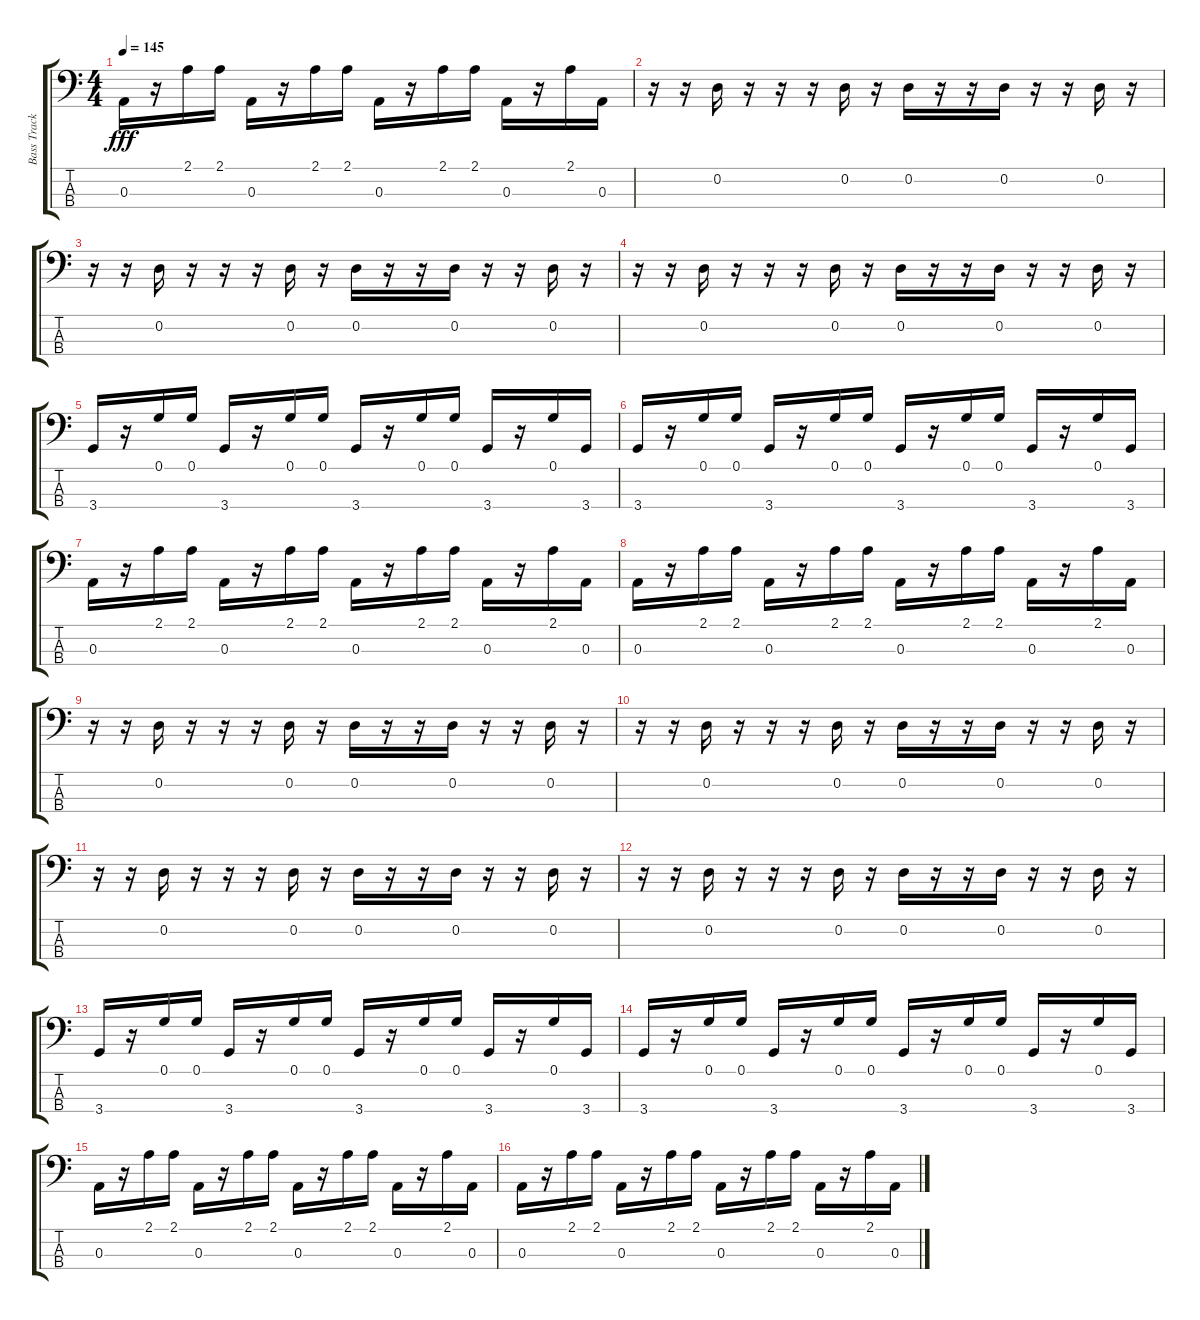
\track ("Bass Track" "Bass Track") {instrument synthbass2}
\staff {score tabs}
\tuning (G2 D2 A1 E1) {hide}
\ts (4 4)
\tempo 145
\clef f4
\ks c
0.3.16{dy fff} r.16 2.1.16 2.1.16 0.3.16 r.16 2.1.16 2.1.16 0.3.16 r.16 2.1.16 2.1.16 0.3.16 r.16 2.1.16 0.3.16 |
r.16 r.16 0.2.16 r.16 r.16 r.16 0.2.16 r.16 0.2.16 r.16 r.16 0.2.16 r.16 r.16 0.2.16 r.16 |
r.16 r.16 0.2.16 r.16 r.16 r.16 0.2.16 r.16 0.2.16 r.16 r.16 0.2.16 r.16 r.16 0.2.16 r.16 |
r.16 r.16 0.2.16 r.16 r.16 r.16 0.2.16 r.16 0.2.16 r.16 r.16 0.2.16 r.16 r.16 0.2.16 r.16 |
3.4.16 r.16 0.1.16 0.1.16 3.4.16 r.16 0.1.16 0.1.16 3.4.16 r.16 0.1.16 0.1.16 3.4.16 r.16 0.1.16 3.4.16 |
3.4.16 r.16 0.1.16 0.1.16 3.4.16 r.16 0.1.16 0.1.16 3.4.16 r.16 0.1.16 0.1.16 3.4.16 r.16 0.1.16 3.4.16 |
0.3.16 r.16 2.1.16 2.1.16 0.3.16 r.16 2.1.16 2.1.16 0.3.16 r.16 2.1.16 2.1.16 0.3.16 r.16 2.1.16 0.3.16 |
0.3.16 r.16 2.1.16 2.1.16 0.3.16 r.16 2.1.16 2.1.16 0.3.16 r.16 2.1.16 2.1.16 0.3.16 r.16 2.1.16 0.3.16 |
r.16 r.16 0.2.16 r.16 r.16 r.16 0.2.16 r.16 0.2.16 r.16 r.16 0.2.16 r.16 r.16 0.2.16 r.16 |
r.16 r.16 0.2.16 r.16 r.16 r.16 0.2.16 r.16 0.2.16 r.16 r.16 0.2.16 r.16 r.16 0.2.16 r.16 |
r.16 r.16 0.2.16 r.16 r.16 r.16 0.2.16 r.16 0.2.16 r.16 r.16 0.2.16 r.16 r.16 0.2.16 r.16 |
r.16 r.16 0.2.16 r.16 r.16 r.16 0.2.16 r.16 0.2.16 r.16 r.16 0.2.16 r.16 r.16 0.2.16 r.16 |
3.4.16 r.16 0.1.16 0.1.16 3.4.16 r.16 0.1.16 0.1.16 3.4.16 r.16 0.1.16 0.1.16 3.4.16 r.16 0.1.16 3.4.16 |
3.4.16 r.16 0.1.16 0.1.16 3.4.16 r.16 0.1.16 0.1.16 3.4.16 r.16 0.1.16 0.1.16 3.4.16 r.16 0.1.16 3.4.16 |
0.3.16 r.16 2.1.16 2.1.16 0.3.16 r.16 2.1.16 2.1.16 0.3.16 r.16 2.1.16 2.1.16 0.3.16 r.16 2.1.16 0.3.16 |
0.3.16 r.16 2.1.16 2.1.16 0.3.16 r.16 2.1.16 2.1.16 0.3.16 r.16 2.1.16 2.1.16 0.3.16 r.16 2.1.16 0.3.16
